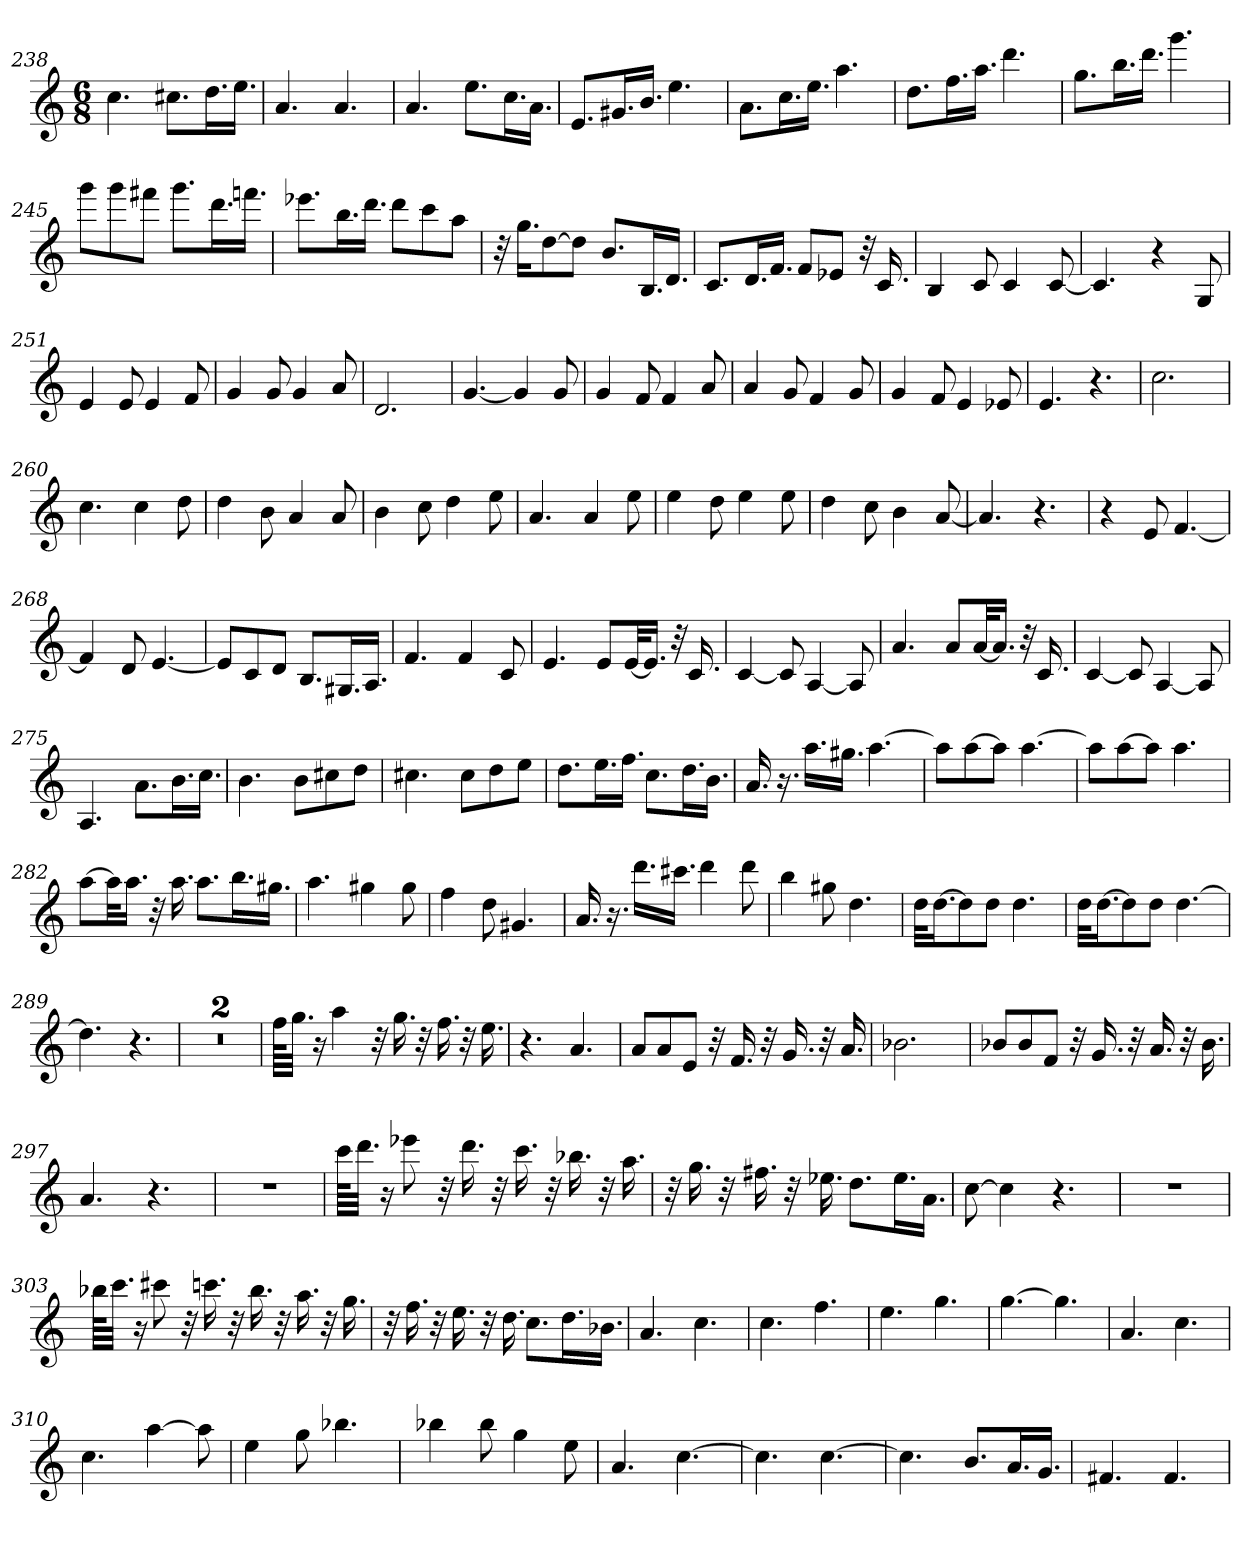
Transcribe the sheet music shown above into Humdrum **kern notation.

**kern
*part1
*staff1
*clefG2
*k[]
*C:
*M6/8
=238
4.cc
8.cc#X\L
16.dd\L
16.ee\JJ
=239
4.a
4.a
=240
4.a
8.ee\L
16.cc\L
16.a\JJ
=241
8.e/L
16.g#X/L
16.b/JJ
4.ee
=242
8.a\L
16.cc\L
16.ee\JJ
4.aa
=243
8.dd\L
16.ff\L
16.aa\JJ
4.ddd
=244
8.gg\L
16.bb\L
16.ddd\JJ
4.ggg
=245
8ggg\L
8ggg\
8fff#X\J
8.ggg\L
16.ddd\L
16.fffn\JJ
=246
8.eee-X\L
16.bb\L
16.ddd\JJ
8ddd\L
8ccc\
8aa\J
=247
32r
16.gg\KL
[8dd\
8dd\J]
8.b/L
16.B/L
16.d/JJ
=248
8.c/L
16.d/L
16.f/JJ
8f/L
8e-X/J
32r
16.c
=249
4B
8c
4c
[8c
=250
4.c]
4r
8G
=251
4e
8e
4e
8f
=252
4g
8g
4g
8a
=253
2.d
=254
[4.g
4g]
8g
=255
4g
8f
4f
8a
=256
4a
8g
4f
8g
=257
4g
8f
4e
8e-X
=258
4.e
4.r
=259
2.cc
=260
4.cc
4cc
8dd
=261
4dd
8b
4a
8a
=262
4b
8cc
4dd
8ee
=263
4.a
4a
8ee
=264
4ee
8dd
4ee
8ee
=265
4dd
8cc
4b
[8a
=266
4.a]
4.r
=267
4r
8e
[4.f
=268
4f]
8d
[4.e
=269
8e/L]
8c/
8d/J
8.B/L
16.G#X/L
16.A/JJ
=270
4.f
4f
8c
=271
4.e
8e/L
[32e/KL
16.e/JJ]
32r
16.c
=272
[4c
8c]
[4A
8A]
=273
4.a
8a/L
[32a/KL
16.a/JJ]
32r
16.c
=274
[4c
8c]
[4A
8A]
=275
4.A
8.a\L
16.b\L
16.cc\JJ
=276
4.b
8b\L
8cc#X\
8dd\J
=277
4.cc#X
8cc#\L
8dd\
8ee\J
=278
8.dd\L
16.ee\L
16.ff\JJ
8.cc\L
16.dd\L
16.b\JJ
=279
16.a
16.r
16.aa\LL
16.gg#X\JJ
[4.aa
=280
8aa\L]
[8aa\
8aa\J]
[4.aa
=281
8aa\L]
[8aa\
8aa\J]
4.aa
=282
[8aa\L
32aa\KL]
16.aa\JJ
32r
16.aa
8.aa\L
16.bb\L
16.gg#X\JJ
=283
4.aa
4gg#X
8gg#
=284
4ff
8dd
4.g#X
=285
16.a
16.r
16.ddd\LL
16.ccc#X\JJ
4ddd
8ddd
=286
4bb
8gg#X
4.dd
=287
32dd\KLL
[16.dd\J
8dd\]
8dd\J
4.dd
=288
32dd\KLL
[16.dd\J
8dd\]
8dd\J
[4.dd
=289
4.dd]
4.r
=290
2.r
=291
2.r
=292
64ff\KLLL
32.gg\JJJ
16r
4aa
32r
16.gg
32r
16.ff
32r
16.ee
=293
4.r
4.a
=294
8a/L
8a/
8e/J
32r
16.f
32r
16.g
32r
16.a
=295
2.b-X
=296
8b-X/L
8b-/
8f/J
32r
16.g
32r
16.a
32r
16.b-
=297
4.a
4.r
=298
2.r
=299
64ccc\KLLL
32.ddd\JJJ
16r
8eee-X
32r
16.ddd
32r
16.ccc
32r
16.bb-X
32r
16.aa
=300
32r
16.gg
32r
16.ff#X
32r
16.ee-X
8.dd\L
16.ee-\L
16.a\JJ
=301
[8cc
4cc]
4.r
=302
2.r
=303
64bb-X\KLLL
32.ccc\JJJ
16r
8ccc#X
32r
16.cccn
32r
16.bb-
32r
16.aa
32r
16.gg
=304
32r
16.ff
32r
16.ee
32r
16.dd
8.cc\L
16.dd\L
16.b-X\JJ
=305
4.a
4.cc
=306
4.cc
4.ff
=307
4.ee
4.gg
=308
[4.gg
4.gg]
=309
4.a
4.cc
=310
4.cc
[4aa
8aa]
=311
4ee
8gg
4.bb-X
=312
4bb-X
8bb-
4gg
8ee
=313
4.a
[4.cc
=314
4.cc]
[4.cc
=315
4.cc]
8.b/L
16.a/L
16.g/JJ
=316
4.f#X
4.f#
=
*-
